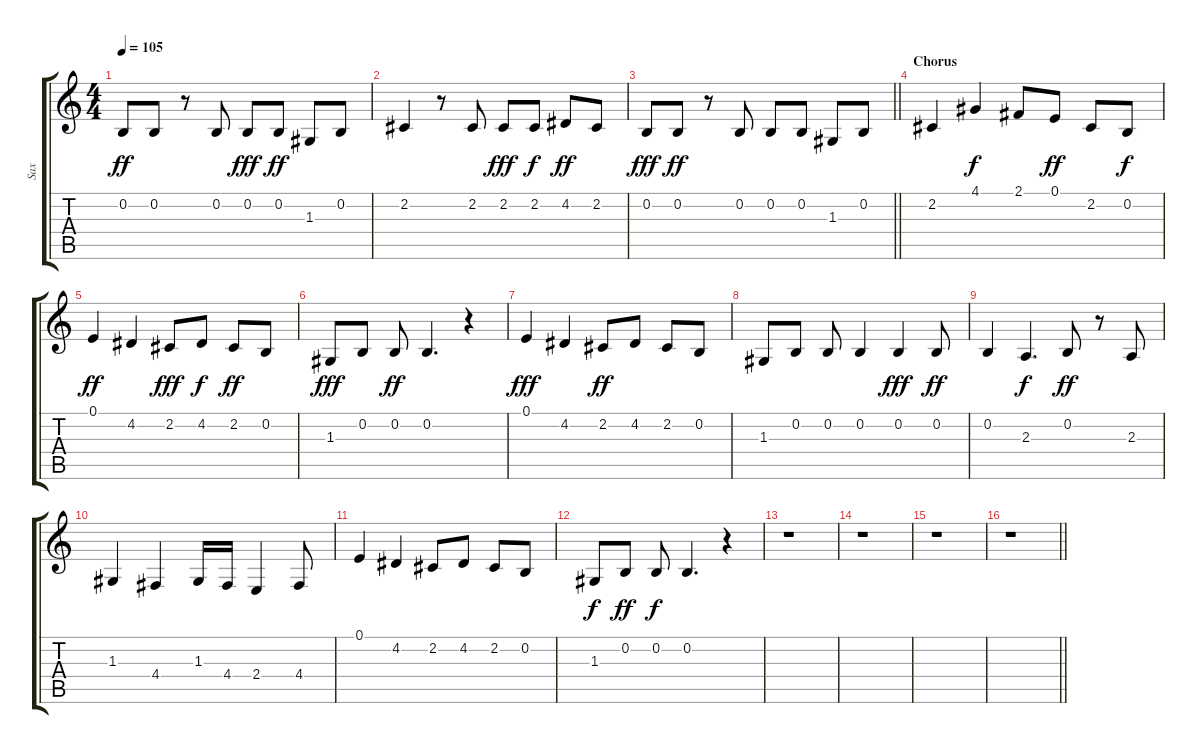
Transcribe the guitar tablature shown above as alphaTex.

\track ("Sax" "Sax") {instrument tenorsax}
\staff {score tabs}
\tuning (E4 B3 G3 D3 A2 E2) {hide}
\ts (4 4)
\tempo 105
\clef g2
\ks c
0.2.8{dy ff} 0.2.8 r.8 0.2.8 0.2.8{dy fff} 0.2.8{dy ff} 1.3.8 0.2.8 |
2.2.4 r.8 2.2.8 2.2.8{dy fff} 2.2.8{dy f} 4.2.8{dy ff} 2.2.8 |
\barLineRight lightlight
0.2.8{dy fff} 0.2.8{dy ff} r.8 0.2.8 0.2.8 0.2.8 1.3.8 0.2.8 |
\section ("" "Chorus")
2.2.4 4.1.4{dy f} 2.1.8 0.1.8{dy ff} 2.2.8 0.2.8{dy f} |
0.1.4{dy ff} 4.2.4 2.2.8{dy fff} 4.2.8{dy f} 2.2.8{dy ff} 0.2.8 |
1.3.8{dy fff} 0.2.8 0.2.8{dy ff} 0.2.4{d} r.4 |
0.1.4{dy fff} 4.2.4 2.2.8{dy ff} 4.2.8 2.2.8 0.2.8 |
1.3.8 0.2.8 0.2.8 0.2.4 0.2.4{dy fff} 0.2.8{dy ff} |
0.2.4 2.3.4{d dy f} 0.2.8{dy ff} r.8 2.3.8 |
1.3.4 4.4.4 1.3.16 4.4.16 2.4.4 4.4.8 |
0.1.4 4.2.4 2.2.8 4.2.8 2.2.8 0.2.8 |
1.3.8{dy f} 0.2.8{dy ff} 0.2.8{dy f} 0.2.4{d} r.4 |
r.1 |
r.1 |
r.1 |
\barLineRight lightlight
r.1
